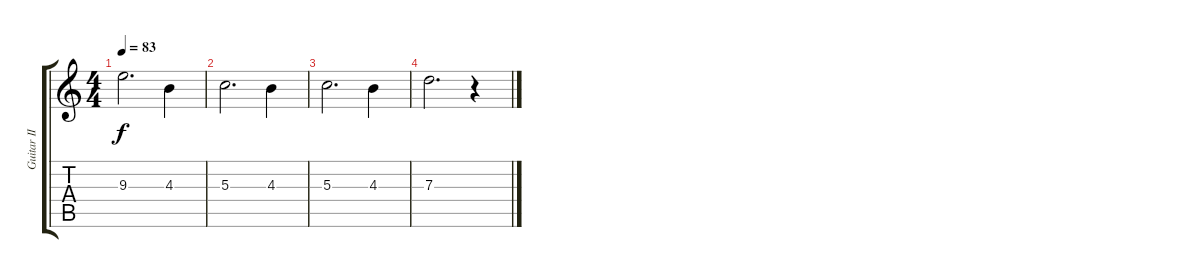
\track ("Guitar II" "Guitar II") {instrument distortionguitar}
\staff {score tabs}
\tuning (E4 B3 G3 D3 A2 E2) {hide}
\ts (4 4)
\tempo 83
\clef g2
\ks c
9.3.2{d dy f} 4.3.4 |
5.3.2{d} 4.3.4 |
5.3.2{d} 4.3.4 |
7.3.2{d} r.4
